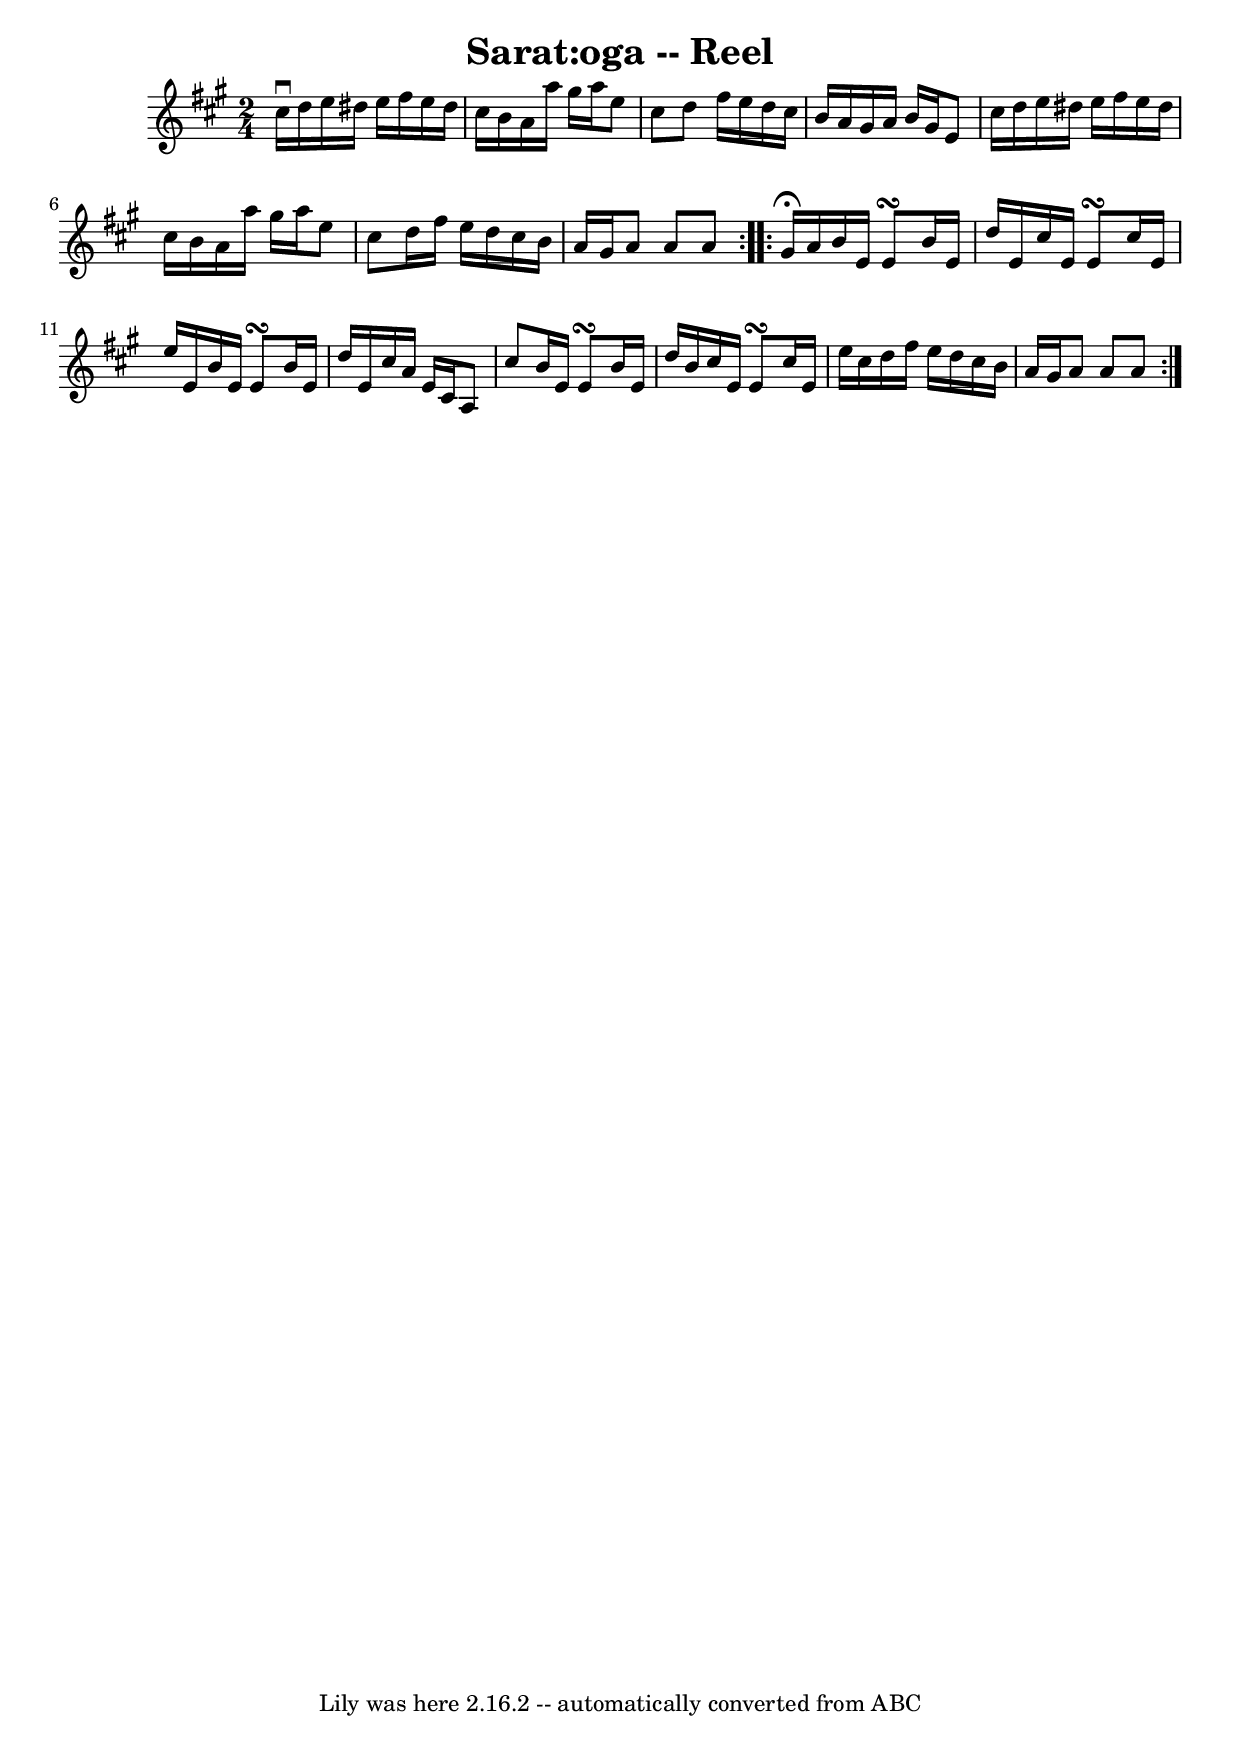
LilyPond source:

\version "2.7.40"
\include "Mammoth.ily"
\header {
	%% book = "Ryan's Mammoth Collection"
	crossRefNumber = "1"
	footnotes = ""
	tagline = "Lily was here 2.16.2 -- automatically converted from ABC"
	title = "Sarat:oga -- Reel"
}
voicedefault =  {


\repeat volta 2 {
\time 2/4 
\key a \major cis''16^\downbow d''16  |
 e''16    
dis''16 e''16 fis''16 e''16 dis''16 cis''16 b'16  |
   
a'16 a''16 gis''16 a''16 e''8 cis''8  |
 d''8 fis''16 
 e''16 d''16 cis''16 b'16 a'16  |
 gis'16 a'16 b'16 
 gis'16 e'8 cis''16 d''16  |
 e''16 dis''16 e''16    
fis''16 e''16 dis''16 cis''16 b'16  |
 a'16 a''16    
gis''16 a''16 e''8 cis''8  |
 d''16 fis''16 e''16    
d''16 cis''16 b'16 a'16 gis'16  |
 a'8 a'8 a'8    
} \repeat volta 2 { gis'16^\fermata a'16  |
 b'16 e'16 e'8 
\turn b'16 e'16 d''16 e'16  |
 cis''16 e'16 e'8\turn   
 cis''16 e'16 e''16 e'16  |
 b'16 e'16 e'8\turn b'16  
 e'16 d''16 e'16  |
 cis''16 a'16 e'16 cis'16 a8    
cis''8  |
 b'16 e'16 e'8\turn b'16 e'16 d''16 b'16  
|
 cis''16 e'16 e'8\turn cis''16 e'16 e''16 cis''16  
|
 d''16 fis''16 e''16 d''16 cis''16 b'16 a'16    
gis'16  |
 a'8 a'8 a'8  }   
}

\score{
    <<

	\context Staff="default"
	{
	    \voicedefault 
	}

    >>
	\layout {
	}
	\midi {}
}
